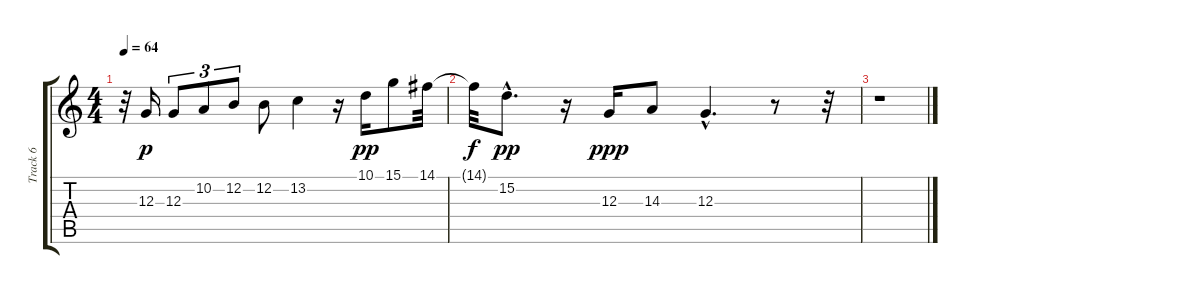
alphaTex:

\track ("Track 6" "Track 6") {instrument lead1square}
\staff {score tabs}
\tuning (E4 B3 G3 D3 A2 E2) {hide}
\ts (4 4)
\tempo 64
\clef g2
\ks c
r.32{dy f} 12.3.16{dy p} 12.3.8{tu (3 2)} 10.2.8{tu (3 2)} 12.2.8{tu (3 2)} 12.2.8 13.2.4 r.16 10.1.16{dy pp} 15.1.8 14.1.32 |
14.1{t}.32{dy f} 15.2{hac}.8{d dy pp} r.16 12.3.16{dy ppp} 14.3.8 12.3{hac}.4{d} r.8 r.32 |
r.1
